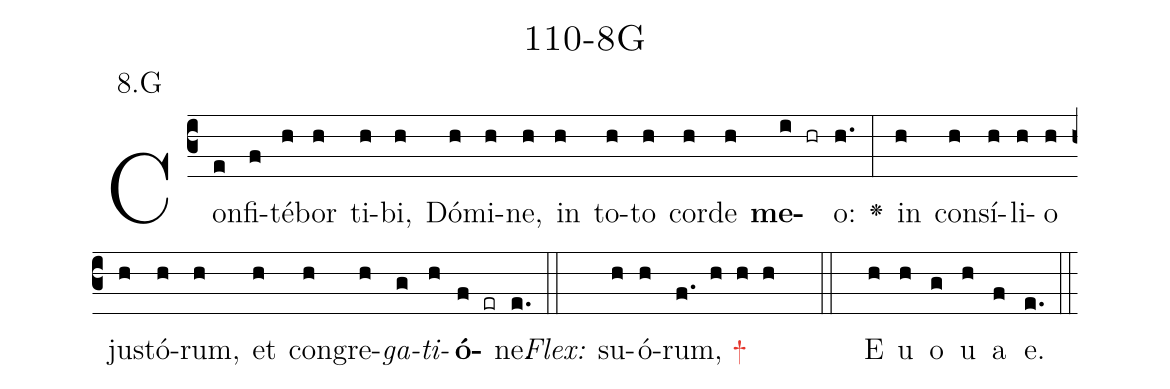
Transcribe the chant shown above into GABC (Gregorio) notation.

name: 110-8G;
annotation: 8.G;
%%
(c3)Con(e)fi(f)té(h)bor(h) ti(h)bi,(h) Dó(h)mi(h)ne,(h) in(h) to(h)to(h) cor(h)de(h) <b>me</b>(i hr)o:(h.) <v>\greheightstar</v>(:) in(h) con(h)sí(h)li(h)o(h) jus(h)tó(h)rum,(h) et(h) con(h)gre(h)<i>ga</i>(g)<i>ti</i>(h)<b>ó</b>(f er)ne.(e.) (::)
<i>Flex:</i>()  su(h)ó(h)rum, <c>+</c>(f. h h h  ::) E(h) u(h) o(g) u(h) a(f) e.(e.) (::)
